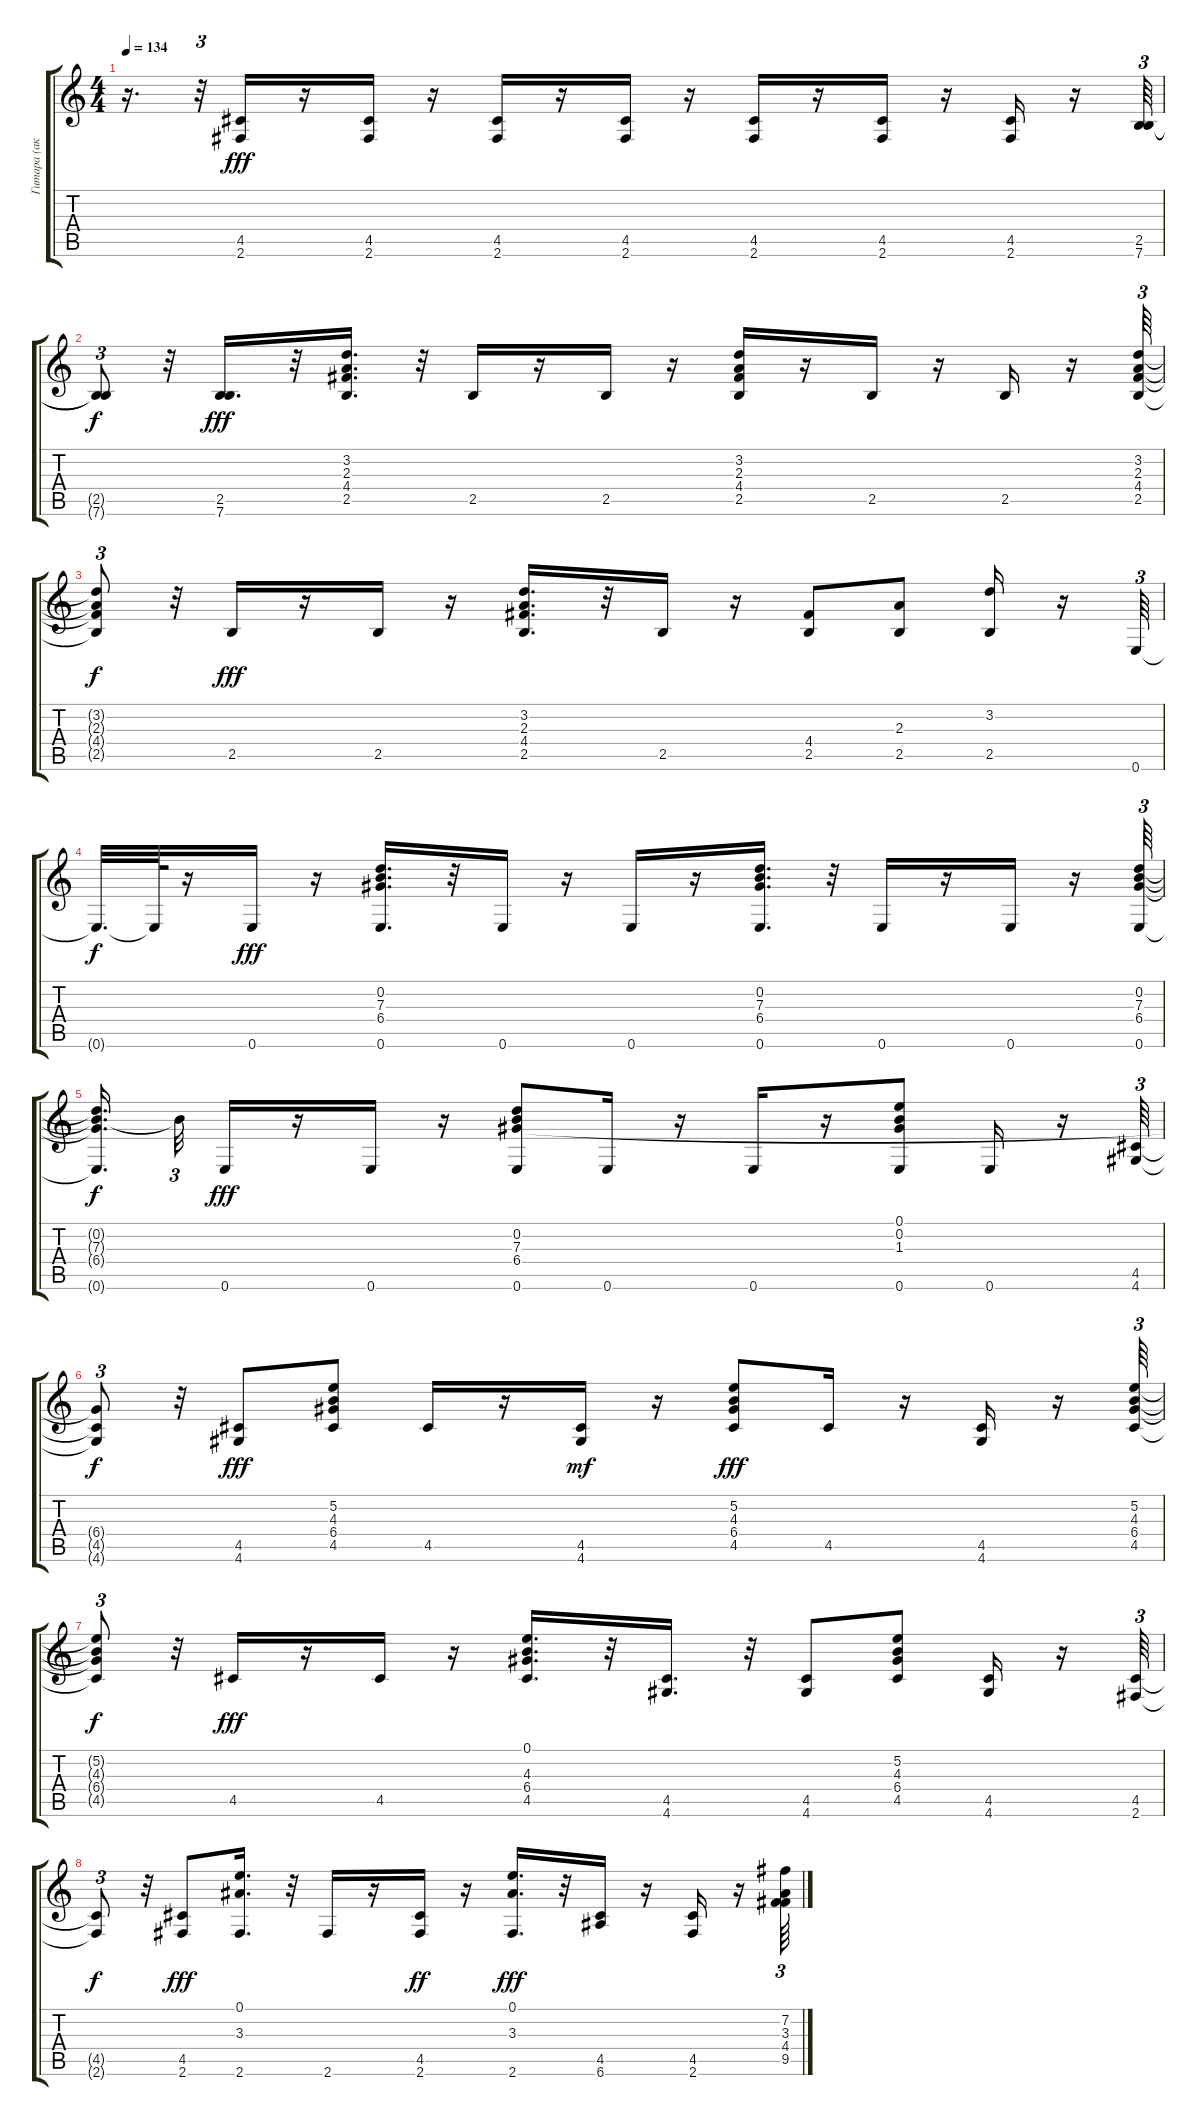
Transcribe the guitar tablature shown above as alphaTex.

\track ("Гитара (аккомпанемент)" "Гитара (ак") {instrument electricguitarclean}
\staff {score tabs}
\tuning (E4 B3 G3 D3 A2 E2) {hide}
\ts (4 4)
\tempo 134
\clef g2
\ks c
r.16{d dy f} r.32{tu (3 2)} (4.5 2.6).16{dy fff} r.16 (4.5 2.6).16 r.16 (4.5 2.6).16 r.16 (4.5 2.6).16 r.16 (4.5 2.6).16 r.16 (4.5 2.6).16 r.16 (4.5 2.6).16 r.16 (2.5 7.6).64{tu (3 2)} |
(2.5{t} 7.6{t}).8{tu (3 2) dy f} r.32 (2.5 7.6).16{d dy fff} r.32 (3.2 2.3 4.4 2.5).16{d} r.32 2.5.16 r.16 2.5.16 r.16 (3.2 2.3 4.4 2.5).16 r.16 2.5.16 r.16 2.5.16 r.16 (3.2 2.3 4.4 2.5).64{tu (3 2)} |
(3.2{t} 2.3{t} 4.4{t} 2.5{t}).8{tu (3 2) dy f} r.32 2.5.16{dy fff} r.16 2.5.16 r.16 (3.2 2.3 4.4 2.5).16{d} r.32 2.5.16 r.16 (4.4 2.5).8 (2.3 2.5).8 (3.2 2.5).16 r.16 0.6.64{tu (3 2)} |
0.6{t}.32{d dy f} 0.6{t}.64 r.16 0.6.16{dy fff} r.16 (0.2 7.3 6.4 0.6).16{d} r.32 0.6.16 r.16 0.6.16 r.16 (0.2 7.3 6.4 0.6).16{d} r.32 0.6.16 r.16 0.6.16 r.16 (0.2 7.3 6.4 0.6).64{tu (3 2)} |
(0.2{t} 7.3{t} 6.4{t} 0.6{t}).16{d dy f beam splitsecondary} 0.2{t}.32{tu (3 2)} 0.6.16{dy fff} r.16 0.6.16 r.16 (0.2 7.3 6.4 0.6).8 0.6.16 r.16 0.6.16 r.16 (0.1 0.2 1.3 0.6).8 0.6.16 r.16 (4.5 4.6).64{tu (3 2)} |
(6.4{t} 4.5{t} 4.6{t}).8{tu (3 2) dy f} r.32 (4.5 4.6).8{dy fff} (5.2 4.3 6.4 4.5).8 4.5.16 r.16 (4.5 4.6).16{dy mf} r.16 (5.2 4.3 6.4 4.5).8{dy fff} 4.5.16 r.16 (4.5 4.6).16 r.16 (5.2 4.3 6.4 4.5).64{tu (3 2)} |
(5.2{t} 4.3{t} 6.4{t} 4.5{t}).8{tu (3 2) dy f} r.32 4.5.16{dy fff} r.16 4.5.16 r.16 (0.1 4.3 6.4 4.5).16{d} r.32 (4.5 4.6).16{d} r.32 (4.5 4.6).8 (5.2 4.3 6.4 4.5).8 (4.5 4.6).16 r.16 (4.5 2.6).64{tu (3 2)} |
(4.5{t} 2.6{t}).8{tu (3 2) dy f} r.32 (4.5 2.6).8{dy fff} (0.1 3.3 2.6).16{d} r.32 2.6.16 r.16 (4.5 2.6).16{dy ff} r.16 (0.1 3.3 2.6).16{d dy fff} r.32 (4.5 6.6).16 r.16 (4.5 2.6).16 r.16 (7.2 3.3 4.4 9.5).64{tu (3 2)}
